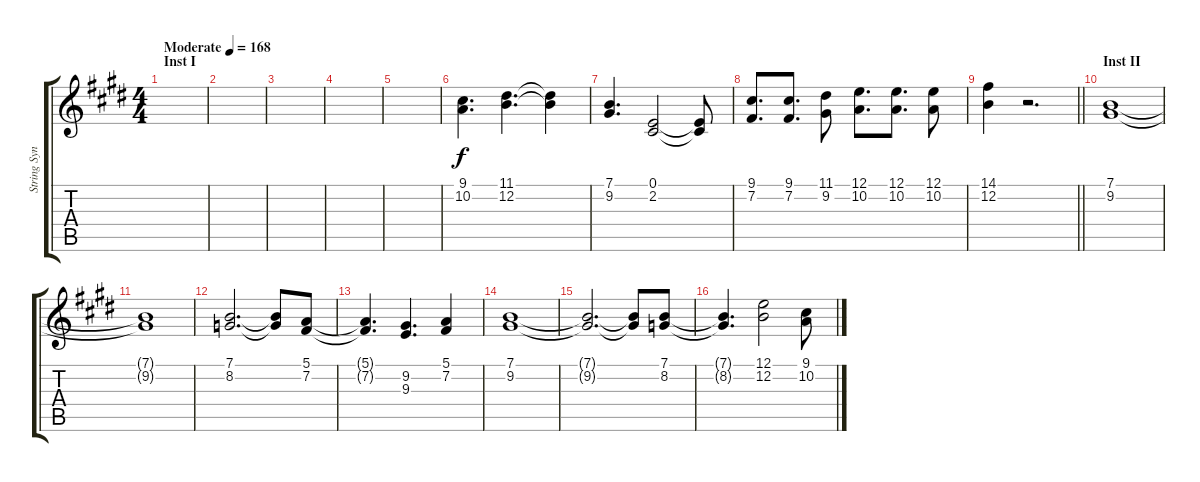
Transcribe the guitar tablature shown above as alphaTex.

\track ("String Synth" "String Syn") {instrument stringensemble1}
\staff {score tabs}
\tuning (E4 B3 G3 D3 A2 E2) {hide}
\ts (4 4)
\section ("" "Inst I")
\tempo (168 "Moderate")
\clef g2
\ks e
|
|
|
|
|
(9.1 10.2).4{d} (11.1 12.2).4{d} (11.1{t} 12.2{t}).4 |
(7.1 9.2).4{d} (0.1 2.2).2 (0.1{t} 2.2{t}).8 |
(9.1 7.2).8{d} (9.1 7.2).8{d} (11.1 9.2).8 (12.1 10.2).8{d} (12.1 10.2).8{d} (12.1 10.2).8 |
\barLineRight lightlight
(14.1 12.2).4 r.2{d} |
\section ("" "Inst II")
(7.1 9.2).1 |
(7.1{t} 9.2{t}).1 |
(7.1 8.2).2{d} (7.1{t} 8.2{t}).8 (5.1 7.2).8 |
(5.1{t} 7.2{t}).4{d} (9.2 9.3).4{d} (5.1 7.2).4 |
(7.1 9.2).1 |
(7.1{t} 9.2{t}).2{d} (7.1{t} 9.2{t}).8 (7.1 8.2).8 |
(7.1{t} 8.2{t}).4{d} (12.1 12.2).2 (9.1 10.2).8
